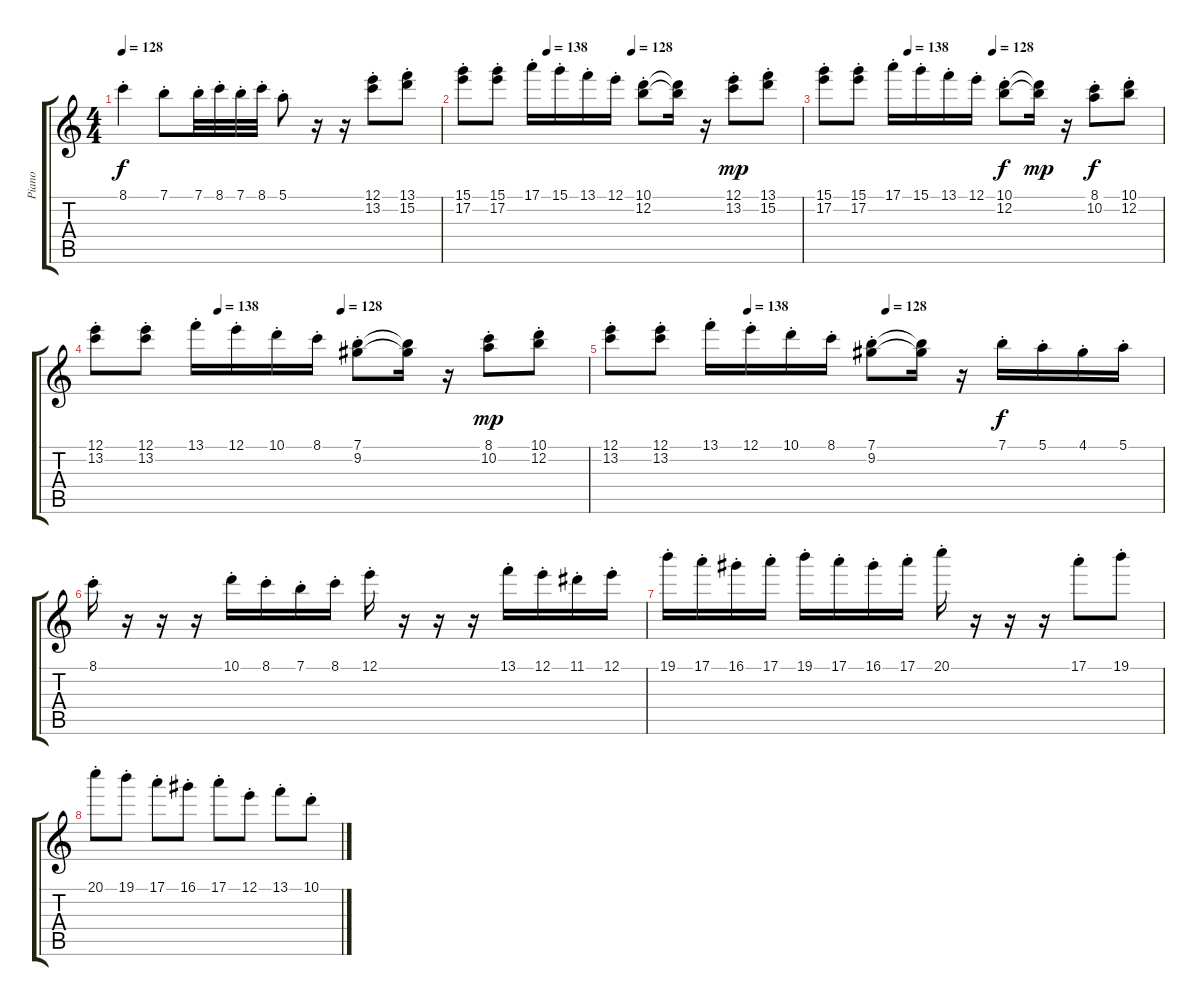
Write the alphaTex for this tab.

\track ("Piano" "Piano") {instrument acousticguitarsteel}
\staff {score tabs}
\tuning (E4 B3 G3 D3 A2 E2) {hide}
\ts (4 4)
\tempo 128
\clef g2
\ks c
8.1{st}.4{dy f} 7.1{st}.8 7.1{st}.32 8.1{st}.32 7.1{st}.32 8.1{st}.32 5.1{st}.8 r.16 r.16 (12.1{st} 13.2{st}).8 (13.1{st} 15.2{st}).8 |
\tempo (138 0.25)
\tempo (128 0.5)
(15.1{st} 17.2{st}).8 (15.1{st} 17.2{st}).8 17.1{st}.16 15.1{st}.16 13.1{st}.16 12.1{st}.16 (10.1{st} 12.2{st}).8 (10.1{t} 12.2{t}).16 r.16 (12.1{st} 13.2{st}).8{dy mp} (13.1{st} 15.2{st}).8 |
\tempo (138 0.25)
\tempo (128 0.5)
(15.1{st} 17.2{st}).8 (15.1{st} 17.2{st}).8 17.1{st}.16 15.1{st}.16 13.1{st}.16 12.1{st}.16 (10.1{st} 12.2{st}).8{dy f} (10.1{t} 12.2{t}).16{dy mp} r.16 (8.1{st} 10.2{st}).8{dy f} (10.1{st} 12.2{st}).8 |
\tempo (138 0.25)
\tempo (128 0.5)
(12.1{st} 13.2{st}).8 (12.1{st} 13.2{st}).8 13.1{st}.16 12.1{st}.16 10.1{st}.16 8.1{st}.16 (7.1{st} 9.2{st}).8 (7.1{t} 9.2{t}).16 r.16 (8.1{st} 10.2{st}).8{dy mp} (10.1{st} 12.2{st}).8 |
\tempo (138 0.25)
\tempo (128 0.5)
(12.1{st} 13.2{st}).8 (12.1{st} 13.2{st}).8 13.1{st}.16 12.1{st}.16 10.1{st}.16 8.1{st}.16 (7.1{st} 9.2{st}).8 (7.1{t} 9.2{t}).16 r.16 7.1{st}.16{dy f} 5.1{st}.16 4.1{st}.16 5.1{st}.16 |
8.1{st}.16 r.16 r.16 r.16 10.1{st}.16 8.1{st}.16 7.1{st}.16 8.1{st}.16 12.1{st}.16 r.16 r.16 r.16 13.1{st}.16 12.1{st}.16 11.1{st}.16 12.1{st}.16 |
19.1{st}.16 17.1{st}.16 16.1{st}.16 17.1{st}.16 19.1{st}.16 17.1{st}.16 16.1{st}.16 17.1{st}.16 20.1{st}.16 r.16 r.16 r.16 17.1{st}.8 19.1{st}.8 |
20.1{st}.8 19.1{st}.8 17.1{st}.8 16.1{st}.8 17.1{st}.8 12.1{st}.8 13.1{st}.8 10.1{st}.8
